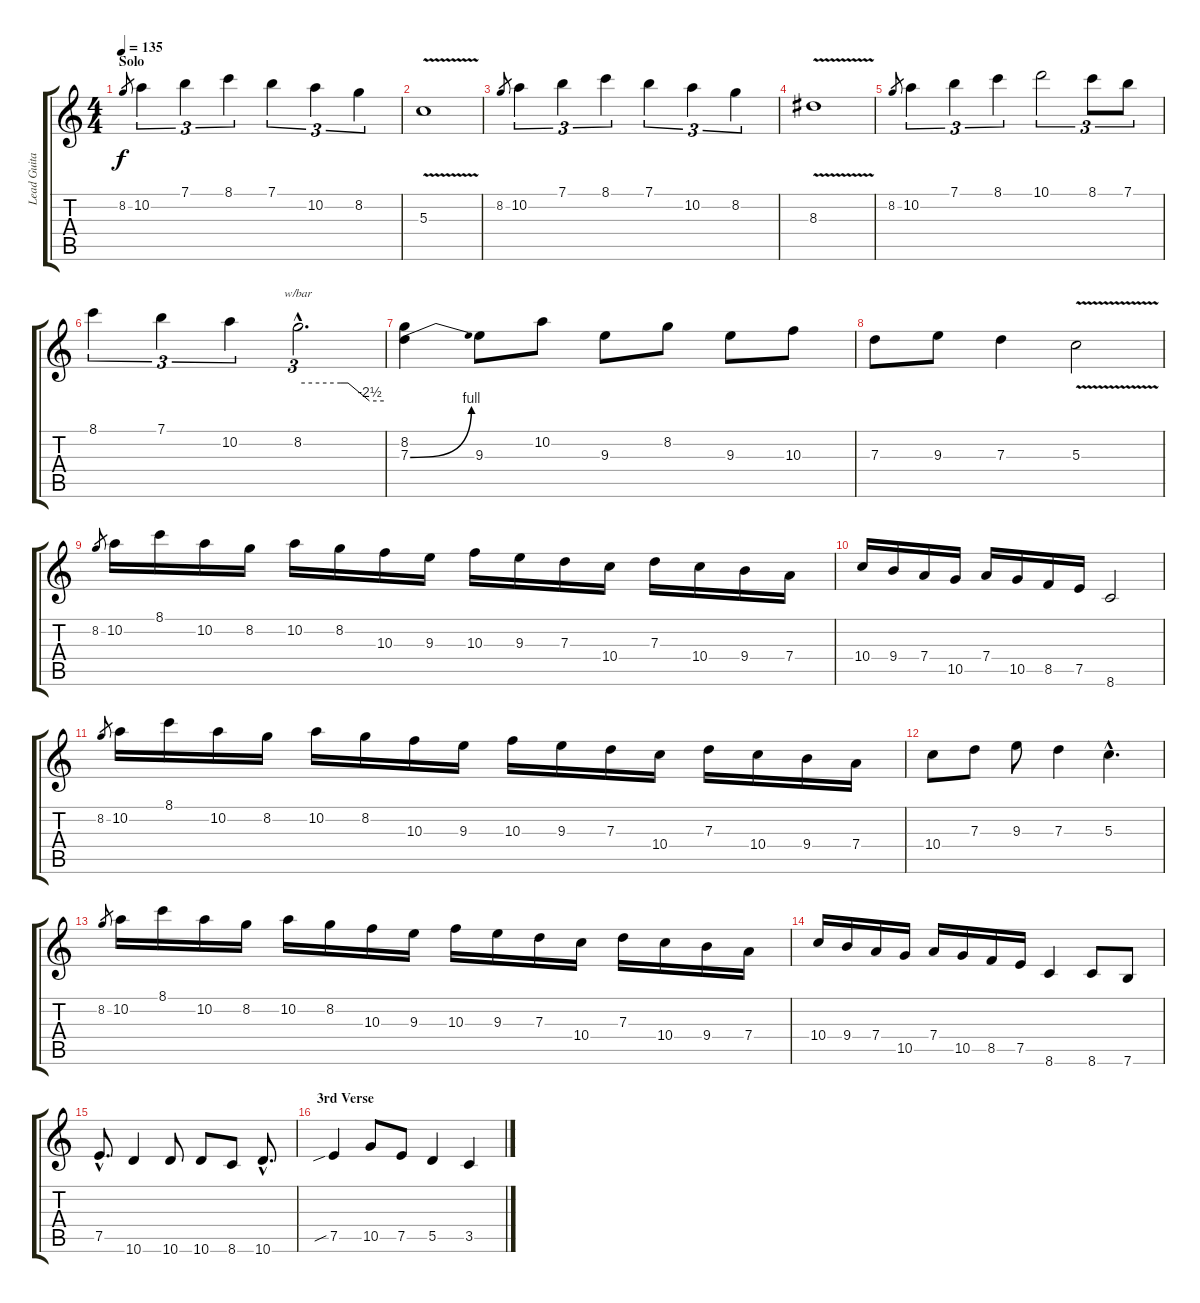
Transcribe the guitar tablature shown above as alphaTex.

\track ("Lead Guitar" "Lead Guita") {instrument overdrivenguitar}
\staff {score tabs}
\tuning (E4 B3 G3 D3 A2 E2) {hide}
\ts (4 4)
\section ("" "Solo")
\tempo 135
\clef g2
\ks c
8.2.8{gr dy f} 10.2.4{tu (3 2)} 7.1.4{tu (3 2)} 8.1.4{tu (3 2)} 7.1.4{tu (3 2)} 10.2.4{tu (3 2)} 8.2.4{tu (3 2)} |
5.3{v}.1 |
8.2.8{gr} 10.2.4{tu (3 2)} 7.1.4{tu (3 2)} 8.1.4{tu (3 2)} 7.1.4{tu (3 2)} 10.2.4{tu (3 2)} 8.2.4{tu (3 2)} |
8.3{v}.1 |
8.2.8{gr} 10.2.4{tu (3 2)} 7.1.4{tu (3 2)} 8.1.4{tu (3 2)} 10.1.2{tu (3 2)} 8.1.8{tu (3 2)} 7.1.8{tu (3 2)} |
8.1.4{tu (3 2)} 7.1.4{tu (3 2)} 10.2.4{tu (3 2)} 8.2{hac}.2{d tu (3 2) tbe (custom default 0 0 30 0 35 0 50 -10 60 -10)} |
(8.2 7.3{be (bend 0 0 60 4)}).4 9.3.8 10.2.8 9.3.8 8.2.8 9.3.8 10.3.8 |
7.3.8 9.3.8 7.3.4 5.3{v}.2 |
8.2.8{gr} 10.2.16 8.1.16 10.2.16 8.2.16 10.2.16 8.2.16 10.3.16 9.3.16 10.3.16 9.3.16 7.3.16 10.4.16 7.3.16 10.4.16 9.4.16 7.4.16 |
10.4.16 9.4.16 7.4.16 10.5.16 7.4.16 10.5.16 8.5.16 7.5.16 8.6.2 |
8.2.8{gr} 10.2.16 8.1.16 10.2.16 8.2.16 10.2.16 8.2.16 10.3.16 9.3.16 10.3.16 9.3.16 7.3.16 10.4.16 7.3.16 10.4.16 9.4.16 7.4.16 |
10.4.8 7.3.8 9.3.8 7.3.4 5.3{hac}.4{d} |
8.2.8{gr} 10.2.16 8.1.16 10.2.16 8.2.16 10.2.16 8.2.16 10.3.16 9.3.16 10.3.16 9.3.16 7.3.16 10.4.16 7.3.16 10.4.16 9.4.16 7.4.16 |
10.4.16 9.4.16 7.4.16 10.5.16 7.4.16 10.5.16 8.5.16 7.5.16 8.6.4 8.6.8 7.6.8 |
7.5{hac}.8{d} 10.6.4 10.6.8 10.6.8 8.6.8 10.6{hac}.8{d} |
\section ("" "3rd Verse")
7.5{sib}.4 10.5.8 7.5.8 5.5.4 3.5.4
